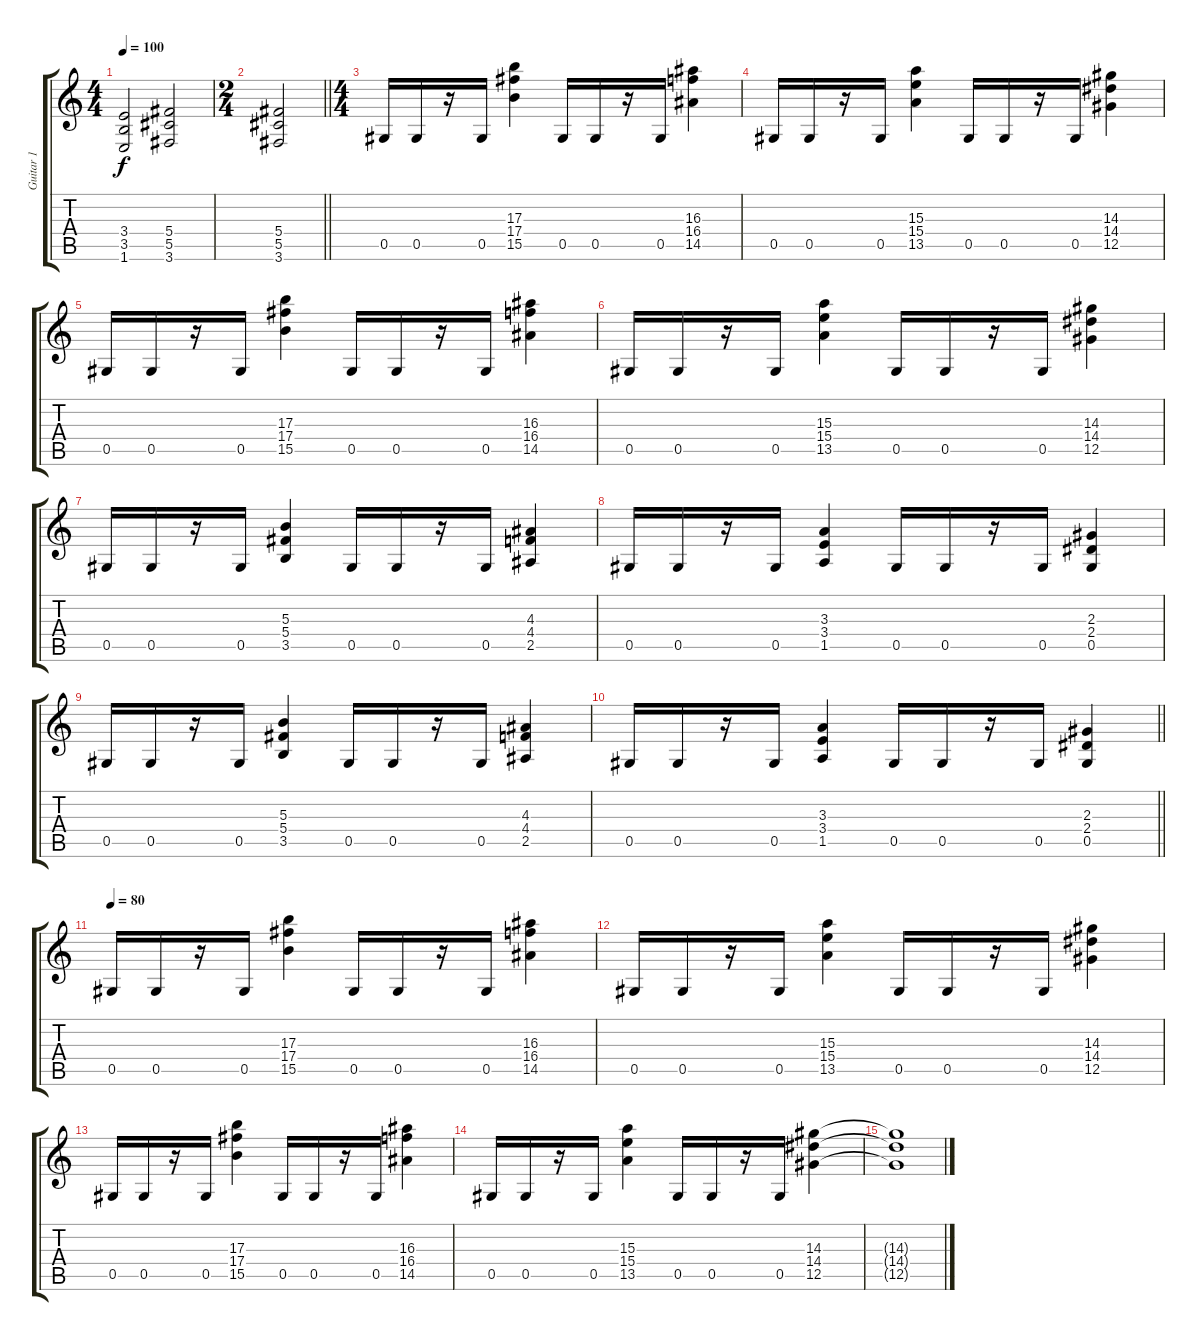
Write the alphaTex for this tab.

\track ("Guitar 1" "Guitar 1") {instrument overdrivenguitar}
\staff {score tabs}
\tuning (Eb4 Bb3 Gb3 Db3 Ab2 Eb2) {hide}
\ts (4 4)
\tempo 100
\clef g2
\ks c
(3.4{t} 3.5{t} 1.6{t}).2{dy f} (5.4 5.5 3.6).2 |
\ts (2 4)
\barLineRight lightlight
(5.4 5.5 3.6).2 |
\ts (4 4)
0.5.16 0.5.16 r.16 0.5.16 (17.3 17.4 15.5).4 0.5.16 0.5.16 r.16 0.5.16 (16.3 16.4 14.5).4 |
0.5.16 0.5.16 r.16 0.5.16 (15.3 15.4 13.5).4 0.5.16 0.5.16 r.16 0.5.16 (14.3 14.4 12.5).4 |
0.5.16 0.5.16 r.16 0.5.16 (17.3 17.4 15.5).4 0.5.16 0.5.16 r.16 0.5.16 (16.3 16.4 14.5).4 |
0.5.16 0.5.16 r.16 0.5.16 (15.3 15.4 13.5).4 0.5.16 0.5.16 r.16 0.5.16 (14.3 14.4 12.5).4 |
0.5.16 0.5.16 r.16 0.5.16 (5.3 5.4 3.5).4 0.5.16 0.5.16 r.16 0.5.16 (4.3 4.4 2.5).4 |
0.5.16 0.5.16 r.16 0.5.16 (3.3 3.4 1.5).4 0.5.16 0.5.16 r.16 0.5.16 (2.3 2.4 0.5).4 |
0.5.16 0.5.16 r.16 0.5.16 (5.3 5.4 3.5).4 0.5.16 0.5.16 r.16 0.5.16 (4.3 4.4 2.5).4 |
\barLineRight lightlight
0.5.16 0.5.16 r.16 0.5.16 (3.3 3.4 1.5).4 0.5.16 0.5.16 r.16 0.5.16 (2.3 2.4 0.5).4 |
\tempo 80
0.5.16 0.5.16 r.16 0.5.16 (17.3 17.4 15.5).4 0.5.16 0.5.16 r.16 0.5.16 (16.3 16.4 14.5).4 |
0.5.16 0.5.16 r.16 0.5.16 (15.3 15.4 13.5).4 0.5.16 0.5.16 r.16 0.5.16 (14.3 14.4 12.5).4 |
0.5.16 0.5.16 r.16 0.5.16 (17.3 17.4 15.5).4 0.5.16 0.5.16 r.16 0.5.16 (16.3 16.4 14.5).4 |
0.5.16 0.5.16 r.16 0.5.16 (15.3 15.4 13.5).4 0.5.16 0.5.16 r.16 0.5.16 (14.3 14.4 12.5).4 |
(14.3{t} 14.4{t} 12.5{t}).1
